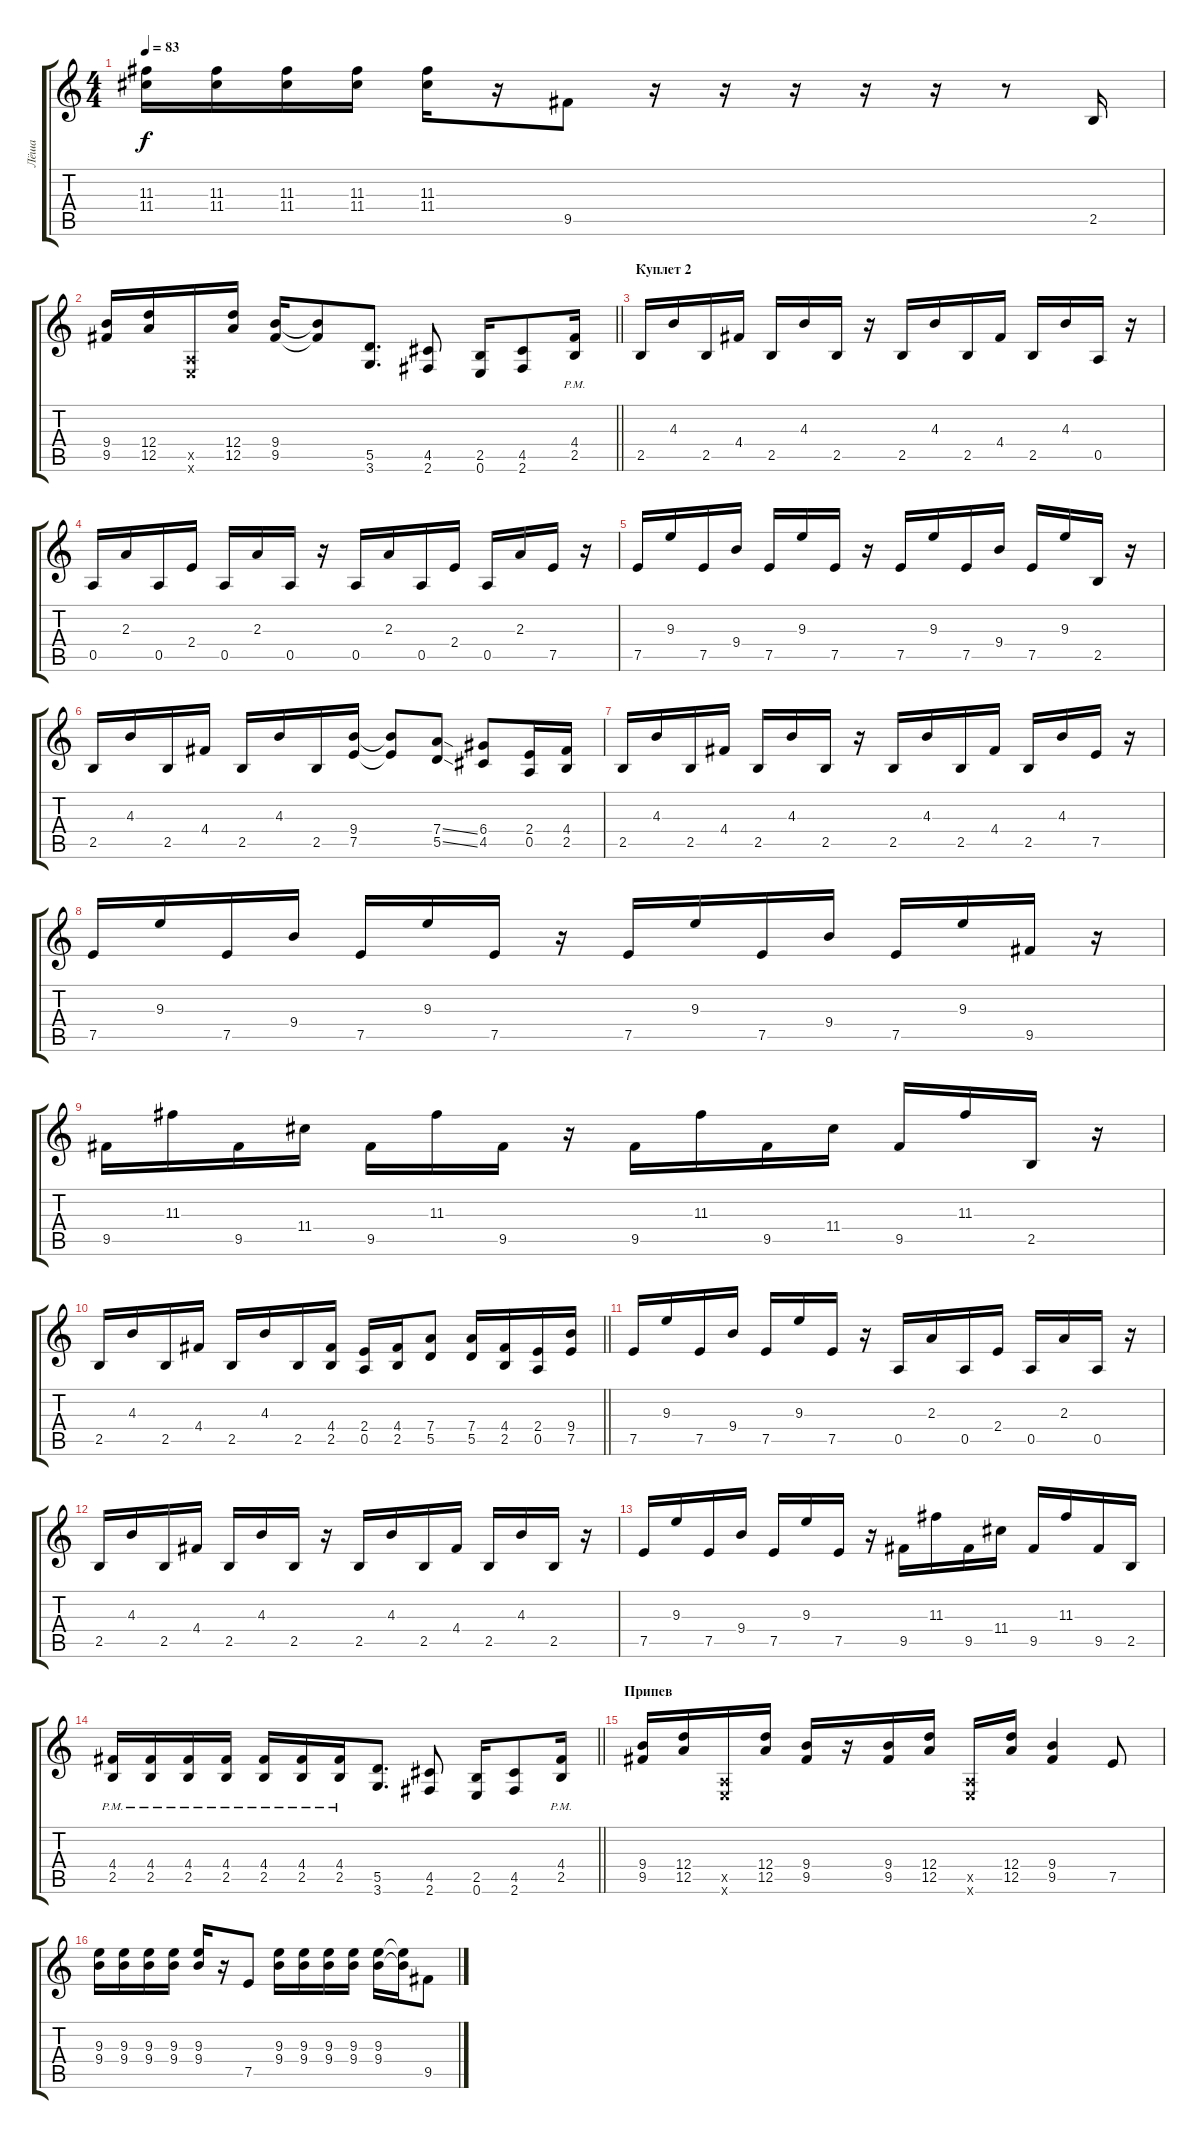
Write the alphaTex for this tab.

\track ("Лёша" "Лёша") {instrument overdrivenguitar}
\staff {score tabs}
\tuning (E4 B3 G3 D3 A2 E2) {hide}
\ts (4 4)
\tempo 83
\clef g2
\ks c
(11.3 11.4).16{dy f} (11.3 11.4).16 (11.3 11.4).16 (11.3 11.4).16 (11.3 11.4).16 r.16 9.5.8 r.16 r.16 r.16 r.16 r.16 r.8 2.5.16 |
\barLineRight lightlight
(9.4 9.5).16 (12.4 12.5).16 (0.5{x} 0.6{x}).16 (12.4 12.5).16 (9.4 9.5).16 (9.4{t} 9.5{t}).8 (5.5 3.6).8{d} (4.5 2.6).8 (2.5 0.6).16 (4.5 2.6).8 (4.4{pm} 2.5{pm}).16 |
\section ("" "Куплет 2")
2.5.16 4.3.16 2.5.16 4.4.16 2.5.16 4.3.16 2.5.16 r.16 2.5.16 4.3.16 2.5.16 4.4.16 2.5.16 4.3.16 0.5.16 r.16 |
0.5.16 2.3.16 0.5.16 2.4.16 0.5.16 2.3.16 0.5.16 r.16 0.5.16 2.3.16 0.5.16 2.4.16 0.5.16 2.3.16 7.5.16 r.16 |
7.5.16 9.3.16 7.5.16 9.4.16 7.5.16 9.3.16 7.5.16 r.16 7.5.16 9.3.16 7.5.16 9.4.16 7.5.16 9.3.16 2.5.16 r.16 |
2.5.16 4.3.16 2.5.16 4.4.16 2.5.16 4.3.16 2.5.16 (9.4 7.5).16 (9.4{t} 7.5{t}).8 (7.4{ss} 5.5{ss}).8 (6.4 4.5).8 (2.4 0.5).16 (4.4 2.5).16 |
2.5.16 4.3.16 2.5.16 4.4.16 2.5.16 4.3.16 2.5.16 r.16 2.5.16 4.3.16 2.5.16 4.4.16 2.5.16 4.3.16 7.5.16 r.16 |
7.5.16 9.3.16 7.5.16 9.4.16 7.5.16 9.3.16 7.5.16 r.16 7.5.16 9.3.16 7.5.16 9.4.16 7.5.16 9.3.16 9.5.16 r.16 |
9.5.16 11.3.16 9.5.16 11.4.16 9.5.16 11.3.16 9.5.16 r.16 9.5.16 11.3.16 9.5.16 11.4.16 9.5.16 11.3.16 2.5.16 r.16 |
\barLineRight lightlight
2.5.16 4.3.16 2.5.16 4.4.16 2.5.16 4.3.16 2.5.16 (4.4 2.5).16 (2.4 0.5).16 (4.4 2.5).16 (7.4 5.5).8 (7.4 5.5).16 (4.4 2.5).16 (2.4 0.5).16 (9.4 7.5).16 |
7.5.16 9.3.16 7.5.16 9.4.16 7.5.16 9.3.16 7.5.16 r.16 0.5.16 2.3.16 0.5.16 2.4.16 0.5.16 2.3.16 0.5.16 r.16 |
2.5.16 4.3.16 2.5.16 4.4.16 2.5.16 4.3.16 2.5.16 r.16 2.5.16 4.3.16 2.5.16 4.4.16 2.5.16 4.3.16 2.5.16 r.16 |
7.5.16 9.3.16 7.5.16 9.4.16 7.5.16 9.3.16 7.5.16 r.16 9.5.16 11.3.16 9.5.16 11.4.16 9.5.16 11.3.16 9.5.16 2.5.16 |
\barLineRight lightlight
(4.4{pm} 2.5{pm}).16 (4.4{pm} 2.5{pm}).16 (4.4{pm} 2.5{pm}).16 (4.4{pm} 2.5{pm}).16 (4.4{pm} 2.5{pm}).16 (4.4{pm} 2.5{pm}).16 (4.4{pm} 2.5{pm}).16 (5.5 3.6).8{d} (4.5 2.6).8 (2.5 0.6).16 (4.5 2.6).8 (4.4{pm} 2.5{pm}).16 |
\section ("" "Припев")
(9.4 9.5).16 (12.4 12.5).16 (0.5{x} 0.6{x}).16 (12.4 12.5).16 (9.4 9.5).16 r.16 (9.4 9.5).16 (12.4 12.5).16 (0.5{x} 0.6{x}).16 (12.4 12.5).16 (9.4 9.5).4 7.5.8 |
(9.3 9.4).16 (9.3 9.4).16 (9.3 9.4).16 (9.3 9.4).16 (9.3 9.4).16 r.16 7.5.8 (9.3 9.4).16 (9.3 9.4).16 (9.3 9.4).16 (9.3 9.4).16 (9.3 9.4).16 (9.3{t} 9.4{t}).16 9.5.8
